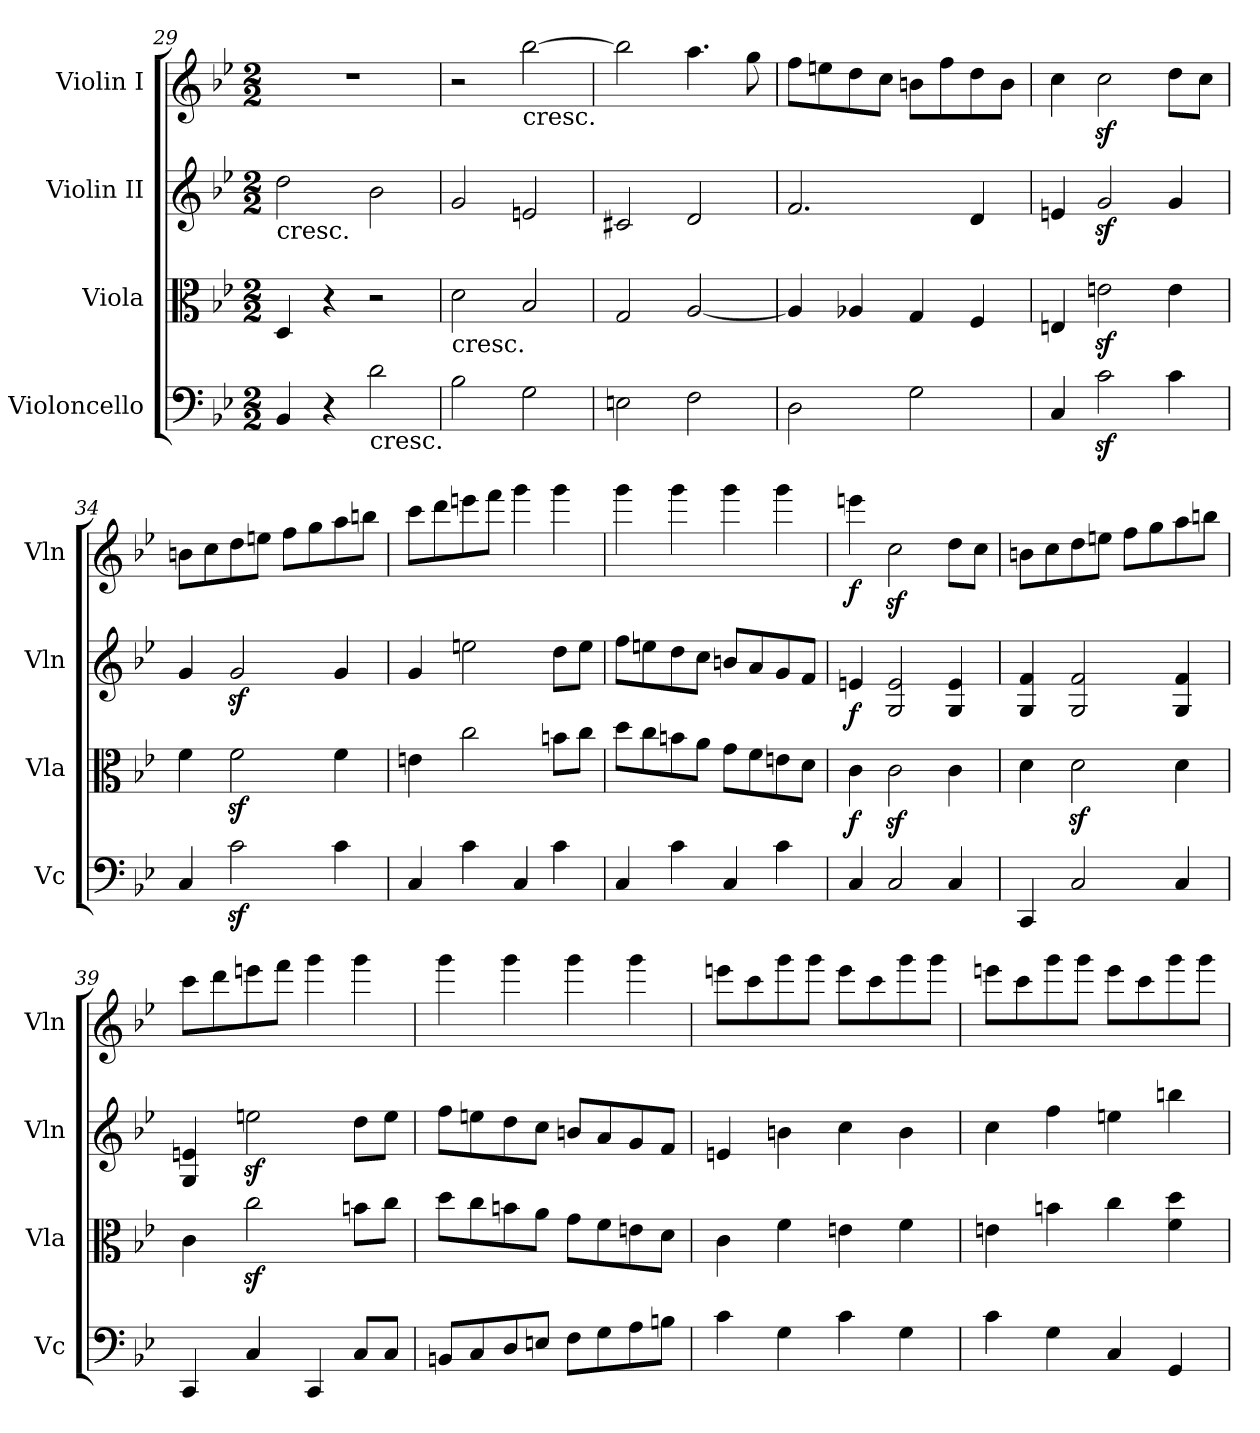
**kern	**kern	**dynam	**kern	**dynam	**kern	**dynam
*part4	*part3	*part3	*part2	*part2	*part1	*part1
*staff4	*staff3	*staff3	*staff2	*staff2	*staff1	*staff1
*I"Violoncello	*I"Viola	*	*I"Violin II	*	*I"Violin I	*
*I'Vc	*I'Vla	*	*I'Vln	*	*I'Vln	*
*clefF4	*clefC3	*	*clefG2	*	*clefG2	*
*k[b-e-]	*k[b-e-]	*	*k[b-e-]	*	*k[b-e-]	*
*B-:	*B-:	*	*B-:	*	*B-:	*
*M2/2	*M2/2	*	*M2/2	*	*M2/2	*
=29	=29	=29	=29	=29	=29	=29
!	!	!	!LO:TX:b:t=cresc.	!	!	!
4BB-/	4D/	.	2dd\	.	1r	.
4r	4r	.	.	.	.	.
!LO:TX:b:t=cresc.	!	!	!	!	!	!
2d\	2r	.	2b-\	.	.	.
=30	=30	=30	=30	=30	=30	=30
!	!LO:TX:b:t=cresc.	!	!	!	!	!
2B-\	2d\	.	2g/	.	2r	.
!	!	!	!	!	!LO:TX:b:t=cresc.	!
2G\	2B-/	.	2en/	.	[2bb-\	.
=31	=31	=31	=31	=31	=31	=31
2En\	2G/	.	2c#X/	.	2bb-\]	.
2F\	[2A/	.	2d/	.	4.aa\	.
.	.	.	.	.	8gg\	.
=32	=32	=32	=32	=32	=32	=32
2D\	4A/]	.	2.f/	.	8ff\L	.
.	.	.	.	.	8een\	.
.	4A-X/	.	.	.	8dd\	.
.	.	.	.	.	8cc\J	.
2G\	4G/	.	.	.	8bn\L	.
.	.	.	.	.	8ff\	.
.	4F/	.	4d/	.	8dd\	.
.	.	.	.	.	8b\J	.
=33	=33	=33	=33	=33	=33	=33
4C/	4En/	.	4en/	.	4cc\	.
2cz<\	2enz<\	.	2gz</	.	2ccz<\	.
4c\	4e\	.	4g/	.	8dd\L	.
.	.	.	.	.	8cc\J	.
=34	=34	=34	=34	=34	=34	=34
4C/	4f\	.	4g/	.	8bn\L	.
.	.	.	.	.	8cc\	.
2cz<\	2fz<\	.	2gz</	.	8dd\	.
.	.	.	.	.	8een\J	.
.	.	.	.	.	8ff\L	.
.	.	.	.	.	8gg\	.
4c\	4f\	.	4g/	.	8aa\	.
.	.	.	.	.	8bbn\J	.
=35	=35	=35	=35	=35	=35	=35
4C/	4en\	.	4g/	.	8ccc\L	.
.	.	.	.	.	8ddd\	.
4c\	2cc\	.	2een\	.	8eeen\	.
.	.	.	.	.	8fff\J	.
4C/	.	.	.	.	4ggg\	.
4c\	8bn\L	.	8dd\L	.	4ggg\	.
.	8cc\J	.	8ee\J	.	.	.
=36	=36	=36	=36	=36	=36	=36
4C/	8dd\L	.	8ff\L	.	4ggg\	.
.	8cc\	.	8een\	.	.	.
4c\	8bn\	.	8dd\	.	4ggg\	.
.	8a\J	.	8cc\J	.	.	.
4C/	8g\L	.	8bn/L	.	4ggg\	.
.	8f\	.	8a/	.	.	.
4c\	8en\	.	8g/	.	4ggg\	.
.	8d\J	.	8f/J	.	.	.
=37	=37	=37	=37	=37	=37	=37
!	!	!LO:DY:b	!	!LO:DY:b	!	!LO:DY:b
4C/	4c\	f	4en/	f	4eeen\	f
2C/	2cz>\	.	2G/ 2e/	.	2ccz<\	.
4C/	4c\	.	4G/ 4e/	.	8dd\L	.
.	.	.	.	.	8cc\J	.
=38	=38	=38	=38	=38	=38	=38
4CC/	4d\	.	4G/ 4f/	.	8bn\L	.
.	.	.	.	.	8cc\	.
2C/	2dz>\	.	2G/ 2f/	.	8dd\	.
.	.	.	.	.	8een\J	.
.	.	.	.	.	8ff\L	.
.	.	.	.	.	8gg\	.
4C/	4d\	.	4G/ 4f/	.	8aa\	.
.	.	.	.	.	8bbn\J	.
=39	=39	=39	=39	=39	=39	=39
4CC/	4c\	.	4G/ 4en/	.	8ccc\L	.
.	.	.	.	.	8ddd\	.
4C/	2ccz<\	.	2eenz<\	.	8eeen\	.
.	.	.	.	.	8fff\J	.
4CC/	.	.	.	.	4ggg\	.
8C/L	8bn\L	.	8dd\L	.	4ggg\	.
8C/J	8cc\J	.	8ee\J	.	.	.
=40	=40	=40	=40	=40	=40	=40
8BBn/L	8dd\L	.	8ff\L	.	4ggg\	.
8C/	8cc\	.	8een\	.	.	.
8D/	8bn\	.	8dd\	.	4ggg\	.
8En/J	8a\J	.	8cc\J	.	.	.
8F\L	8g\L	.	8bn/L	.	4ggg\	.
8G\	8f\	.	8a/	.	.	.
8A\	8en\	.	8g/	.	4ggg\	.
8Bn\J	8d\J	.	8f/J	.	.	.
=41	=41	=41	=41	=41	=41	=41
4c\	4c\	.	4en/	.	8eeen\L	.
.	.	.	.	.	8ccc\	.
4G\	4f\	.	4bn\	.	8ggg\	.
.	.	.	.	.	8ggg\J	.
4c\	4en\	.	4cc\	.	8eee\L	.
.	.	.	.	.	8ccc\	.
4G\	4f\	.	4b\	.	8ggg\	.
.	.	.	.	.	8ggg\J	.
=42	=42	=42	=42	=42	=42	=42
4c\	4en\	.	4cc\	.	8eeen\L	.
.	.	.	.	.	8ccc\	.
4G\	4bn\	.	4ff\	.	8ggg\	.
.	.	.	.	.	8ggg\J	.
4C/	4cc\	.	4een\	.	8eee\L	.
.	.	.	.	.	8ccc\	.
4GG/	4f\ 4dd\	.	4bbn\	.	8ggg\	.
.	.	.	.	.	8ggg\J	.
=	=	=	=	=	=	=
*-	*-	*-	*-	*-	*-	*-
